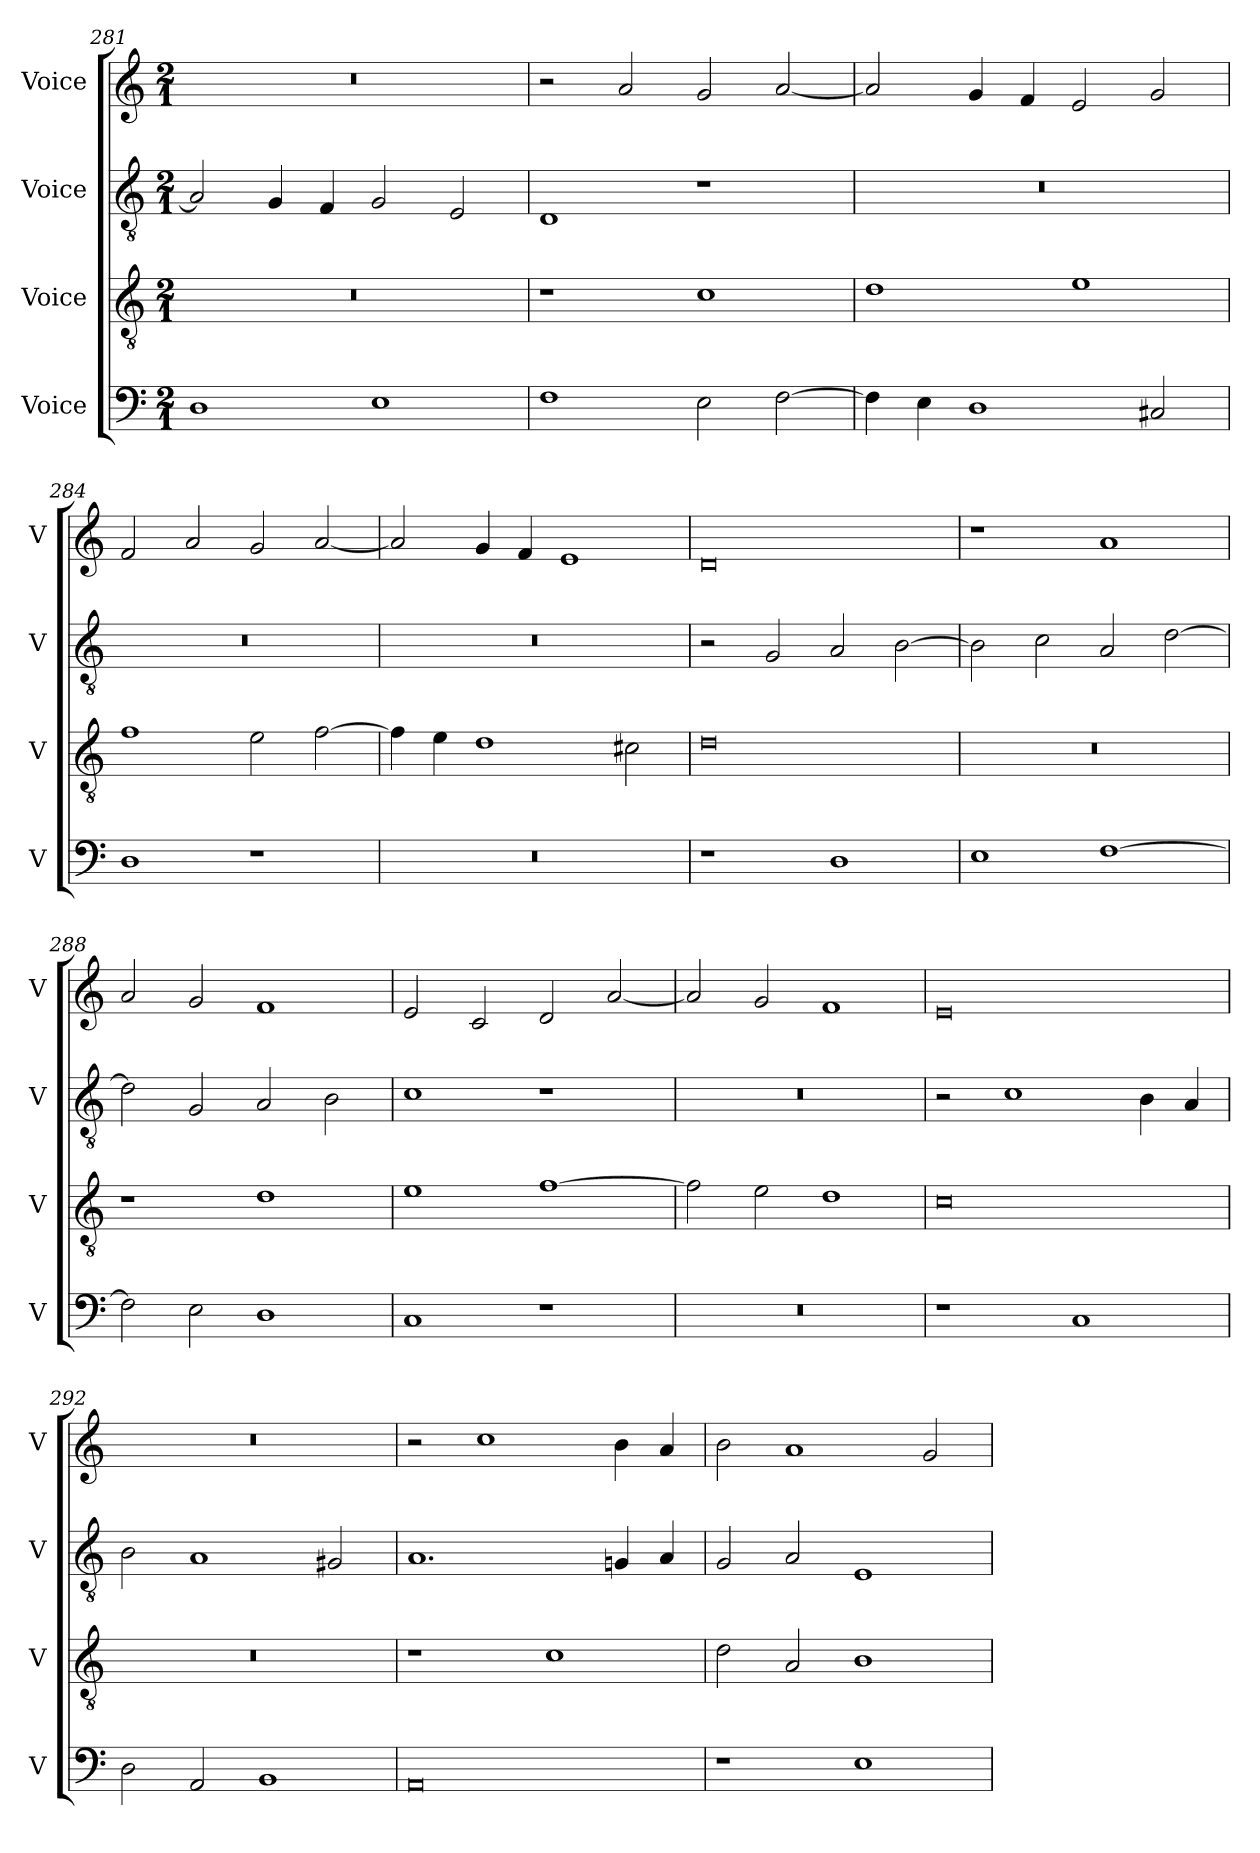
**kern	**kern	**kern	**kern
*part4	*part3	*part2	*part1
*staff4	*staff3	*staff2	*staff1
*I"Voice	*I"Voice	*I"Voice	*I"Voice
*I'V	*I'V	*I'V	*I'V
*clefF4	*clefGv2	*clefGv2	*clefG2
*k[]	*k[]	*k[]	*k[]
*M2/1	*M2/1	*M2/1	*M2/1
=281	=281	=281	=281
1D	0r	2A/]	0r
.	.	4G/	.
.	.	4F/	.
1E	.	2G/	.
.	.	2E/	.
=282	=282	=282	=282
1F	1r	1D	2r
.	.	.	2a/
2E\	1c	1r	2g/
[2F\	.	.	[2a/
=283	=283	=283	=283
4F\]	1d	0r	2a/]
4E\	.	.	.
1D	.	.	4g/
.	.	.	4f/
.	1e	.	2e/
2C#X/	.	.	2g/
=284	=284	=284	=284
1D	1f	0r	2f/
.	.	.	2a/
1r	2e\	.	2g/
.	[2f\	.	[2a/
=285	=285	=285	=285
0r	4f\]	0r	2a/]
.	4e\	.	.
.	1d	.	4g/
.	.	.	4f/
.	.	.	1e
.	2c#X\	.	.
=286	=286	=286	=286
1r	0d	2r	0d
.	.	2G/	.
1D	.	2A/	.
.	.	[2B\	.
!!LO:PB:g=z
=287	=287	=287	=287
1E	0r	2B\]	1r
.	.	2c\	.
[1F	.	2A/	1a
.	.	[2d\	.
=288	=288	=288	=288
2F\]	1r	2d\]	2a/
2E\	.	2G/	2g/
1D	1d	2A/	1f
.	.	2B\	.
=289	=289	=289	=289
1C	1e	1c	2e/
.	.	.	2c/
1r	[1f	1r	2d/
.	.	.	[2a/
=290	=290	=290	=290
0r	2f\]	0r	2a/]
.	2e\	.	2g/
.	1d	.	1f
=291	=291	=291	=291
1r	0c	2r	0e
.	.	1c	.
1C	.	.	.
.	.	4B\	.
.	.	4A/	.
=292	=292	=292	=292
2D\	0r	2B\	0r
2AA/	.	1A	.
1BB	.	.	.
.	.	2G#X/	.
=293	=293	=293	=293
0AA	1r	1.A	2r
.	.	.	1cc
.	1c	.	.
.	.	4Gn/	4b\
.	.	4A/	4a/
!!LO:LB:g=z
=294	=294	=294	=294
1r	2d\	2G/	2b\
.	2A/	2A/	1a
1E	1B	1E	.
.	.	.	2g/
=	=	=	=
*-	*-	*-	*-
